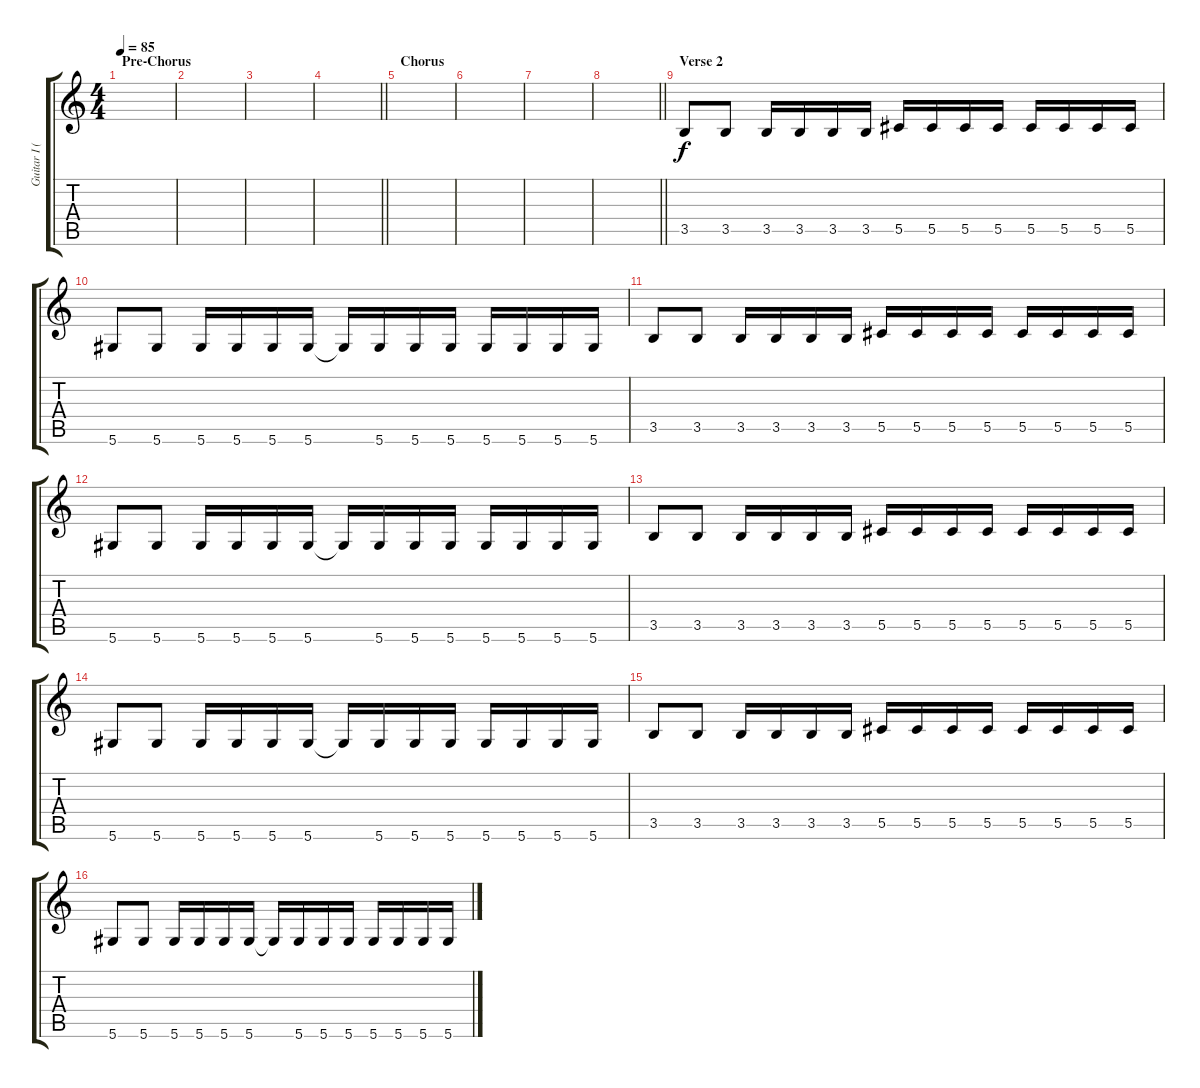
\track ("Guitar I (Clean) - Jade" "Guitar I (") {instrument electricguitarclean}
\staff {score tabs}
\tuning (Eb4 Bb3 Gb3 Db3 Ab2 Eb2) {hide}
\ts (4 4)
\section ("" "Pre-Chorus")
\tempo 85
\clef g2
\ks c
|
|
|
\barLineRight lightlight
|
\section ("" "Chorus")
|
|
|
\barLineRight lightlight
|
\section ("" "Verse 2")
3.5.8 3.5.8 3.5.16 3.5.16 3.5.16 3.5.16 5.5.16 5.5.16 5.5.16 5.5.16 5.5.16 5.5.16 5.5.16 5.5.16 |
5.6.8 5.6.8 5.6.16 5.6.16 5.6.16 5.6.16 5.6{t}.16 5.6.16 5.6.16 5.6.16 5.6.16 5.6.16 5.6.16 5.6.16 |
3.5.8 3.5.8 3.5.16 3.5.16 3.5.16 3.5.16 5.5.16 5.5.16 5.5.16 5.5.16 5.5.16 5.5.16 5.5.16 5.5.16 |
5.6.8 5.6.8 5.6.16 5.6.16 5.6.16 5.6.16 5.6{t}.16 5.6.16 5.6.16 5.6.16 5.6.16 5.6.16 5.6.16 5.6.16 |
3.5.8 3.5.8 3.5.16 3.5.16 3.5.16 3.5.16 5.5.16 5.5.16 5.5.16 5.5.16 5.5.16 5.5.16 5.5.16 5.5.16 |
5.6.8 5.6.8 5.6.16 5.6.16 5.6.16 5.6.16 5.6{t}.16 5.6.16 5.6.16 5.6.16 5.6.16 5.6.16 5.6.16 5.6.16 |
3.5.8 3.5.8 3.5.16 3.5.16 3.5.16 3.5.16 5.5.16 5.5.16 5.5.16 5.5.16 5.5.16 5.5.16 5.5.16 5.5.16 |
5.6.8 5.6.8 5.6.16 5.6.16 5.6.16 5.6.16 5.6{t}.16 5.6.16 5.6.16 5.6.16 5.6.16 5.6.16 5.6.16 5.6.16
